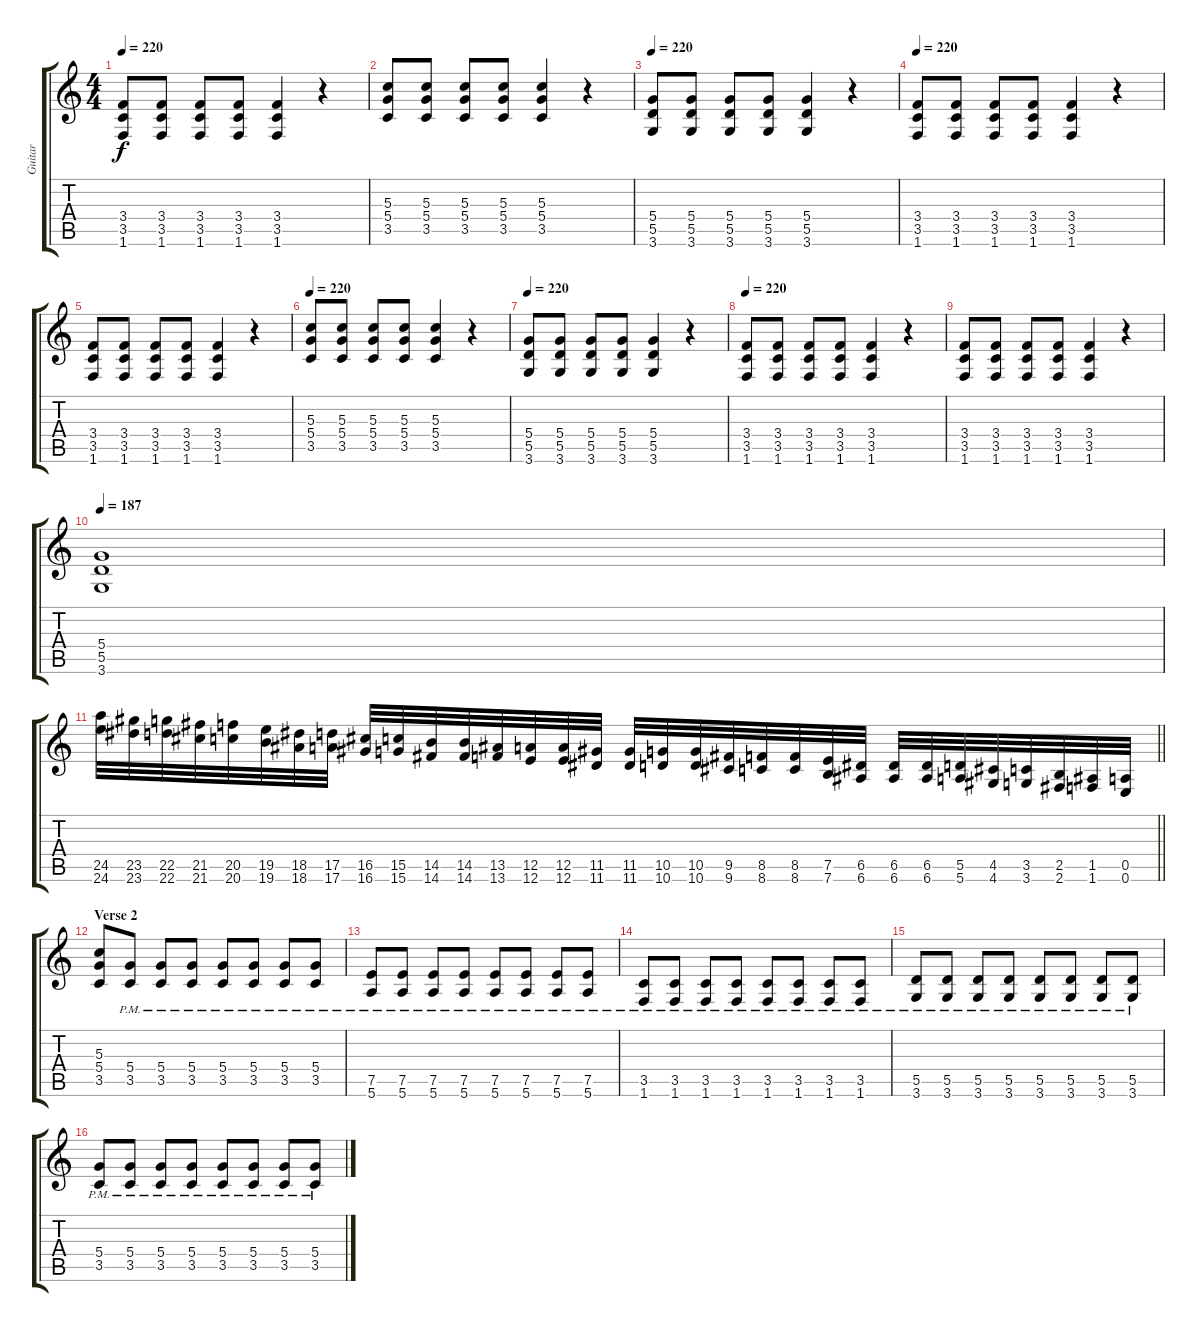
\track ("Guitar" "Guitar") {instrument distortionguitar}
\staff {score tabs}
\tuning (E4 B3 G3 D3 A2 E2) {hide}
\ts (4 4)
\tempo 220
\clef g2
\ks c
(3.4 3.5 1.6).8{dy f} (3.4 3.5 1.6).8 (3.4 3.5 1.6).8 (3.4 3.5 1.6).8 (3.4 3.5 1.6).4 r.4 |
(5.3 5.4 3.5).8 (5.3 5.4 3.5).8 (5.3 5.4 3.5).8 (5.3 5.4 3.5).8 (5.3 5.4 3.5).4 r.4 |
\tempo 220
(5.4 5.5 3.6).8 (5.4 5.5 3.6).8 (5.4 5.5 3.6).8 (5.4 5.5 3.6).8 (5.4 5.5 3.6).4 r.4 |
\tempo 220
(3.4 3.5 1.6).8 (3.4 3.5 1.6).8 (3.4 3.5 1.6).8 (3.4 3.5 1.6).8 (3.4 3.5 1.6).4 r.4 |
(3.4 3.5 1.6).8 (3.4 3.5 1.6).8 (3.4 3.5 1.6).8 (3.4 3.5 1.6).8 (3.4 3.5 1.6).4 r.4 |
\tempo 220
(5.3 5.4 3.5).8 (5.3 5.4 3.5).8 (5.3 5.4 3.5).8 (5.3 5.4 3.5).8 (5.3 5.4 3.5).4 r.4 |
\tempo 220
(5.4 5.5 3.6).8 (5.4 5.5 3.6).8 (5.4 5.5 3.6).8 (5.4 5.5 3.6).8 (5.4 5.5 3.6).4 r.4 |
\tempo 220
(3.4 3.5 1.6).8 (3.4 3.5 1.6).8 (3.4 3.5 1.6).8 (3.4 3.5 1.6).8 (3.4 3.5 1.6).4 r.4 |
(3.4 3.5 1.6).8 (3.4 3.5 1.6).8 (3.4 3.5 1.6).8 (3.4 3.5 1.6).8 (3.4 3.5 1.6).4 r.4 |
\tempo 187
(5.4 5.5 3.6).1 |
\barLineRight lightlight
(24.5 24.6).32 (23.5 23.6).32 (22.5 22.6).32 (21.5 21.6).32 (20.5 20.6).32 (19.5 19.6).32 (18.5 18.6).32 (17.5 17.6).32 (16.5 16.6).32 (15.5 15.6).32 (14.5 14.6).32 (14.5 14.6).32 (13.5 13.6).32 (12.5 12.6).32 (12.5 12.6).32 (11.5 11.6).32 (11.5 11.6).32 (10.5 10.6).32 (10.5 10.6).32 (9.5 9.6).32 (8.5 8.6).32 (8.5 8.6).32 (7.5 7.6).32 (6.5 6.6).32 (6.5 6.6).32 (6.5 6.6).32 (5.5 5.6).32 (4.5 4.6).32 (3.5 3.6).32 (2.5 2.6).32 (1.5 1.6).32 (0.5 0.6).32 |
\section ("" "Verse 2")
(5.3 5.4 3.5).8 (5.4{pm} 3.5{pm}).8 (5.4{pm} 3.5{pm}).8 (5.4{pm} 3.5{pm}).8 (5.4{pm} 3.5{pm}).8 (5.4{pm} 3.5{pm}).8 (5.4{pm} 3.5{pm}).8 (5.4{pm} 3.5{pm}).8 |
(7.5{pm} 5.6{pm}).8 (7.5{pm} 5.6{pm}).8 (7.5{pm} 5.6{pm}).8 (7.5{pm} 5.6{pm}).8 (7.5{pm} 5.6{pm}).8 (7.5{pm} 5.6{pm}).8 (7.5{pm} 5.6{pm}).8 (7.5{pm} 5.6{pm}).8 |
(3.5{pm} 1.6{pm}).8 (3.5{pm} 1.6{pm}).8 (3.5{pm} 1.6{pm}).8 (3.5{pm} 1.6{pm}).8 (3.5{pm} 1.6{pm}).8 (3.5{pm} 1.6{pm}).8 (3.5{pm} 1.6{pm}).8 (3.5{pm} 1.6{pm}).8 |
(5.5{pm} 3.6{pm}).8 (5.5{pm} 3.6{pm}).8 (5.5{pm} 3.6{pm}).8 (5.5{pm} 3.6{pm}).8 (5.5{pm} 3.6{pm}).8 (5.5{pm} 3.6{pm}).8 (5.5{pm} 3.6{pm}).8 (5.5{pm} 3.6{pm}).8 |
(5.4{pm} 3.5{pm}).8 (5.4{pm} 3.5{pm}).8 (5.4{pm} 3.5{pm}).8 (5.4{pm} 3.5{pm}).8 (5.4{pm} 3.5{pm}).8 (5.4{pm} 3.5{pm}).8 (5.4{pm} 3.5{pm}).8 (5.4{pm} 3.5{pm}).8
